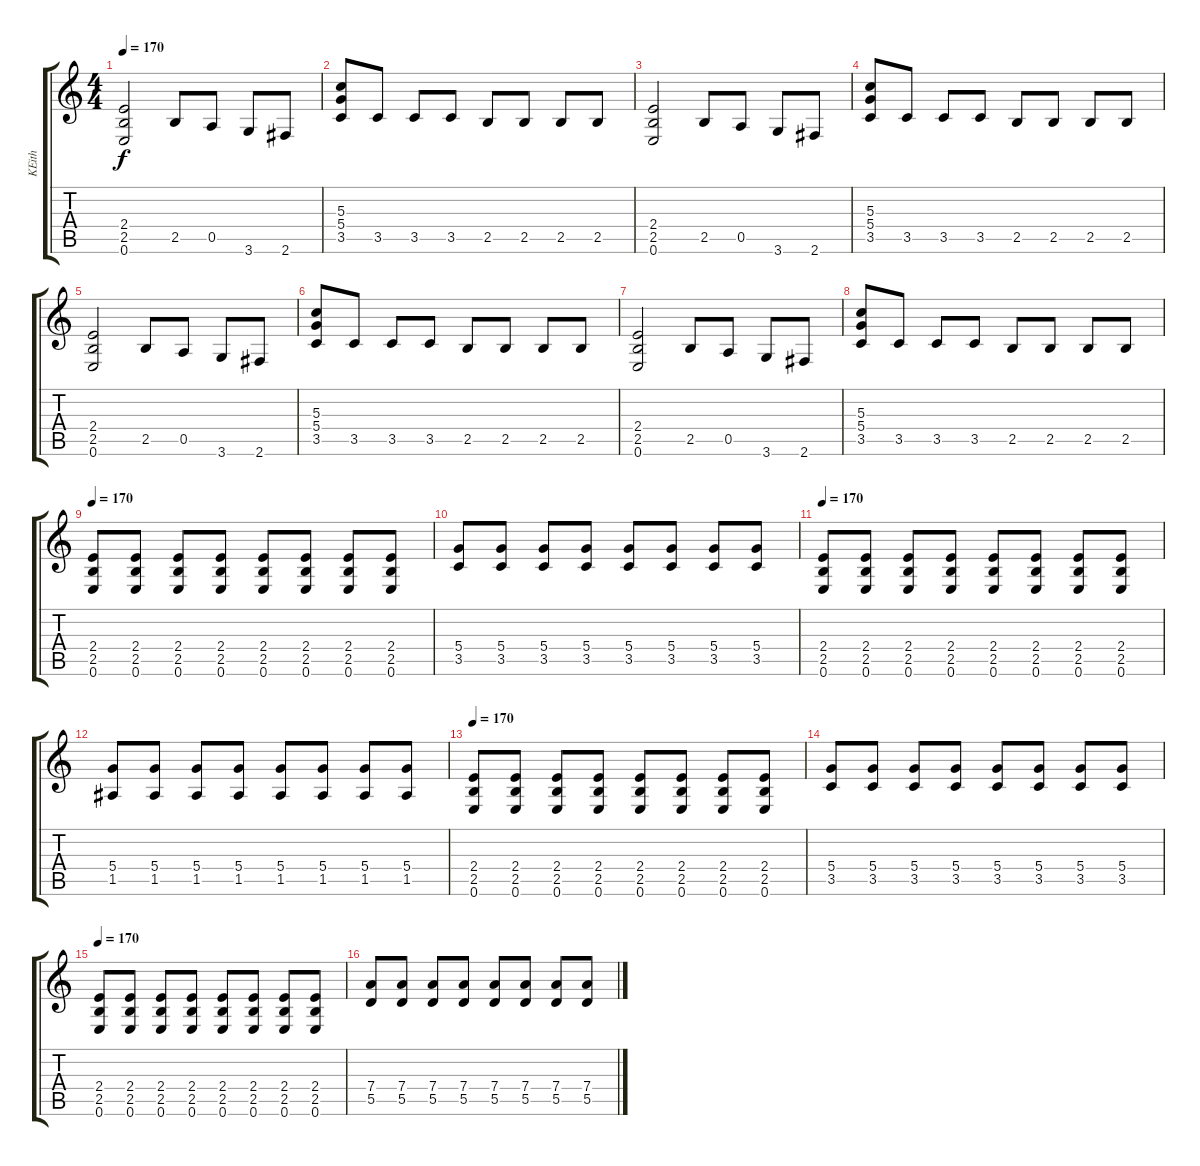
\track ("KEith" "KEith") {instrument distortionguitar}
\staff {score tabs}
\tuning (E4 B3 G3 D3 A2 E2) {hide}
\ts (4 4)
\tempo 170
\clef g2
\ks c
(2.4 2.5 0.6).2{dy f} 2.5.8 0.5.8 3.6.8 2.6.8 |
(5.3 5.4 3.5).8 3.5.8 3.5.8 3.5.8 2.5.8 2.5.8 2.5.8 2.5.8 |
(2.4 2.5 0.6).2 2.5.8 0.5.8 3.6.8 2.6.8 |
(5.3 5.4 3.5).8 3.5.8 3.5.8 3.5.8 2.5.8 2.5.8 2.5.8 2.5.8 |
(2.4 2.5 0.6).2 2.5.8 0.5.8 3.6.8 2.6.8 |
(5.3 5.4 3.5).8 3.5.8 3.5.8 3.5.8 2.5.8 2.5.8 2.5.8 2.5.8 |
(2.4 2.5 0.6).2 2.5.8 0.5.8 3.6.8 2.6.8 |
(5.3 5.4 3.5).8 3.5.8 3.5.8 3.5.8 2.5.8 2.5.8 2.5.8 2.5.8 |
\tempo 170
(2.4 2.5 0.6).8{volume 13 instrument distortionguitar} (2.4 2.5 0.6).8 (2.4 2.5 0.6).8 (2.4 2.5 0.6).8 (2.4 2.5 0.6).8 (2.4 2.5 0.6).8 (2.4 2.5 0.6).8 (2.4 2.5 0.6).8 |
(5.4 3.5).8 (5.4 3.5).8 (5.4 3.5).8 (5.4 3.5).8 (5.4 3.5).8 (5.4 3.5).8 (5.4 3.5).8 (5.4 3.5).8 |
\tempo 170
(2.4 2.5 0.6).8{volume 13 instrument distortionguitar} (2.4 2.5 0.6).8 (2.4 2.5 0.6).8 (2.4 2.5 0.6).8 (2.4 2.5 0.6).8 (2.4 2.5 0.6).8 (2.4 2.5 0.6).8 (2.4 2.5 0.6).8 |
(5.4 1.5).8 (5.4 1.5).8 (5.4 1.5).8 (5.4 1.5).8 (5.4 1.5).8 (5.4 1.5).8 (5.4 1.5).8 (5.4 1.5).8 |
\tempo 170
(2.4 2.5 0.6).8{volume 13 instrument distortionguitar} (2.4 2.5 0.6).8 (2.4 2.5 0.6).8 (2.4 2.5 0.6).8 (2.4 2.5 0.6).8 (2.4 2.5 0.6).8 (2.4 2.5 0.6).8 (2.4 2.5 0.6).8 |
(5.4 3.5).8 (5.4 3.5).8 (5.4 3.5).8 (5.4 3.5).8 (5.4 3.5).8 (5.4 3.5).8 (5.4 3.5).8 (5.4 3.5).8 |
\tempo 170
(2.4 2.5 0.6).8{volume 13 instrument distortionguitar} (2.4 2.5 0.6).8 (2.4 2.5 0.6).8 (2.4 2.5 0.6).8 (2.4 2.5 0.6).8 (2.4 2.5 0.6).8 (2.4 2.5 0.6).8 (2.4 2.5 0.6).8 |
(7.4 5.5).8 (7.4 5.5).8 (7.4 5.5).8 (7.4 5.5).8 (7.4 5.5).8 (7.4 5.5).8 (7.4 5.5).8 (7.4 5.5).8
